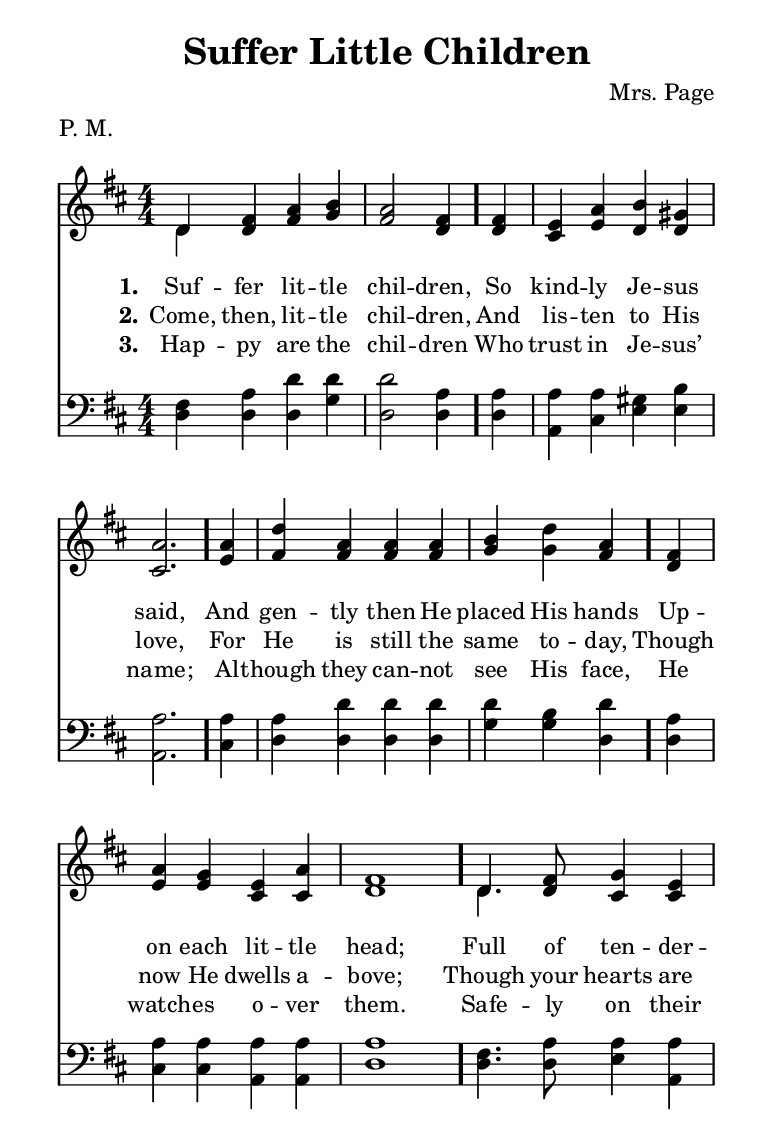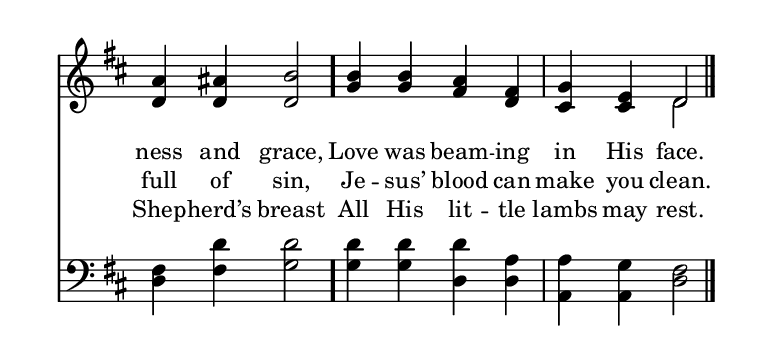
\include "common/global.ily"
\paper {
  \include "common/paper.ily"
  ragged-bottom = ##t
  ragged-last-bottom = ##t
  systems-per-page = ##f
}

\header{
  %children
  hymnnumber = "325"
  title = "Suffer Little Children"
  tunename = ""
  meter = "P. M."
  poet = ""
  composer = "Mrs. Page"
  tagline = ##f
}

% for fermata in MIDI
ta = { \tempo 4=96 }
tb = { \tempo 4=48 }

patternAA = { c4 c4 c4 c4 | c2 c4 }
patternBA = { c4 | c4 c4 c4 c4 | c2. }
patternCA = { c4 | c4 c4 c4 c4 | c4 c4 c4 }
patternDA = { c4 | c4 c4 c4 c4 | c1 }
patternEA = { c4. c8 c4 c4 | c4 c4 c2 }
patternFA = { c4 c4 c4 c4 | c4 c4 c2 }

global = {
  \include "common/overrides.ily"
  \override Staff.TimeSignature.style = #'numbered
  \time 4/4
  \override Score.MetronomeMark.transparent = ##t % hide all fermata changes too
  \ta
  \key d \major
  \autoBeamOff
}

notesSoprano = {
\global
\relative c' {

  \changePitch \patternAA { d fis a b | a fis }
  \changePitch \patternBA { fis | e a b gis | a } \eogbreak
  \changePitch \patternCA { a | d a a a | b d a }
  \changePitch \patternDA { fis | a g e a | fis } \eogbreak
  \changePitch \patternEA { d fis g e | a ais b }
  \changePitch \patternFA { b b a fis | g e d }

  \bar "|."

}
}

notesAlto = {
\global
\relative e' {

  \changePitch \patternAA { d d fis g | fis d }
  \changePitch \patternBA { d | cis e d d | cis }
  \changePitch \patternCA { e | fis fis fis fis | g g fis }
  \changePitch \patternDA { d | e e cis cis | d }
  \changePitch \patternEA { d d cis cis | d d d }
  \changePitch \patternFA { g g fis d | cis cis d }

}
}

notesTenor = {
\global
\relative a {

  \changePitch \patternAA { fis a d d | d a }
  \changePitch \patternBA { a | a a gis b | a }
  \changePitch \patternCA { a | a d d d | d b d }
  \changePitch \patternDA { a | a a a a | a }
  \changePitch \patternEA { fis a a a | fis d' d }
  \changePitch \patternFA { d d d a | a g fis }

}
}

notesBass = {
\global
\relative f {

  \changePitch \patternAA { d d d g | d d }
  \changePitch \patternBA { d | a cis e e | a, }
  \changePitch \patternCA { cis | d d d d | g g d }
  \changePitch \patternDA { d | cis cis a a | d }
  \changePitch \patternEA { d d e a, | d fis g }
  \changePitch \patternFA { g g d d | a a d }

}
}

wordsA = \lyricmode {
\set stanza = "1."

Suf -- fer lit -- tle chil -- dren, \bar "."
So kind -- ly Je -- sus said, \bar "."
And gen -- tly then He placed His hands \bar "."
Up -- on each lit -- tle head; \bar "."
Full of ten -- der -- ness and grace, \bar "."
Love was beam -- ing in His face. \bar "."

}

wordsB = \lyricmode {
\set stanza = "2."

Come, then, lit -- tle chil -- dren,
And lis -- ten to His love,
For He is still the same to -- day,
Though now He dwells a -- bove;
Though your hearts are full of sin,
Je -- sus’ blood can make you clean.

}

wordsC = \lyricmode {
\set stanza = "3."

Hap -- py are the chil -- dren
Who trust in Je -- sus’ name;
Al -- though they can -- not see His face,
He watch -- es o -- ver them.
Safe -- ly on their Shep -- herd’s breast
All His lit -- tle lambs may rest.

}

\score {
  \context ChoirStaff <<
    \context Staff = upper <<
      \set Staff.autoBeaming = ##f
      \set ChoirStaff.systemStartDelimiter = #'SystemStartBar
      \set ChoirStaff.printPartCombineTexts = ##f
      \partcombine #'(2 . 9) \notesSoprano \notesAlto
      \context NullVoice = sopranos { \voiceOne << \notesSoprano >> }
      \context Lyrics = one   \lyricsto sopranos \wordsA
      \context Lyrics = two   \lyricsto sopranos \wordsB
      \context Lyrics = three \lyricsto sopranos \wordsC
    >>
    \context Staff = men <<
      \set Staff.autoBeaming = ##f
      \clef bass
      \set ChoirStaff.printPartCombineTexts = ##f
      \partcombine #'(2 . 9) \notesTenor \notesBass
    >>
  >>
  \layout {
    \include "common/layout.ily"
  }
  \midi{
    \include "common/midi.ily"
  }
}

\version "2.19.49"  % necessary for upgrading to future LilyPond versions.

% vi:set et ts=2 sw=2 ai nocindent syntax=lilypond:
